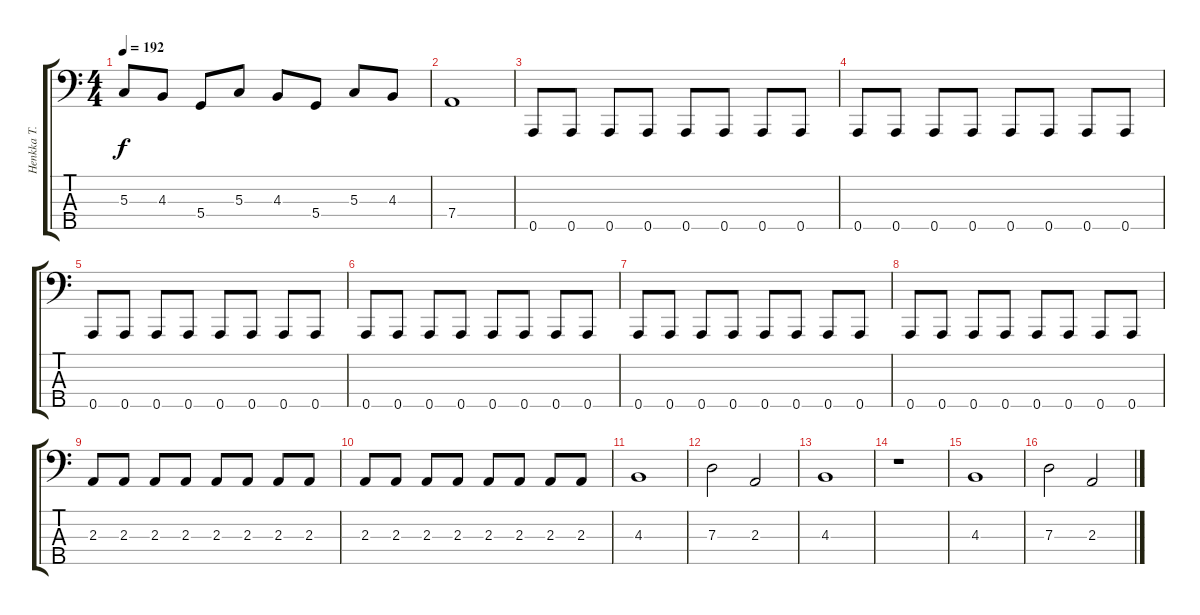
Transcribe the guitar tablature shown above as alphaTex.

\track ("Henkka T. Blacksmith" "Henkka T. ") {instrument electricbasspick}
\staff {score tabs}
\tuning (F2 C2 G1 D1 A0) {hide}
\ts (4 4)
\tempo 192
\clef f4
\ks c
5.3.8{dy f} 4.3.8 5.4.8 5.3.8 4.3.8 5.4.8 5.3.8 4.3.8 |
7.4.1 |
0.5.8 0.5.8 0.5.8 0.5.8 0.5.8 0.5.8 0.5.8 0.5.8 |
0.5.8 0.5.8 0.5.8 0.5.8 0.5.8 0.5.8 0.5.8 0.5.8 |
0.5.8 0.5.8 0.5.8 0.5.8 0.5.8 0.5.8 0.5.8 0.5.8 |
0.5.8 0.5.8 0.5.8 0.5.8 0.5.8 0.5.8 0.5.8 0.5.8 |
0.5.8 0.5.8 0.5.8 0.5.8 0.5.8 0.5.8 0.5.8 0.5.8 |
0.5.8 0.5.8 0.5.8 0.5.8 0.5.8 0.5.8 0.5.8 0.5.8 |
2.3.8 2.3.8 2.3.8 2.3.8 2.3.8 2.3.8 2.3.8 2.3.8 |
2.3.8 2.3.8 2.3.8 2.3.8 2.3.8 2.3.8 2.3.8 2.3.8 |
4.3.1 |
7.3.2 2.3.2 |
4.3.1 |
r.1 |
4.3.1 |
7.3.2 2.3.2
